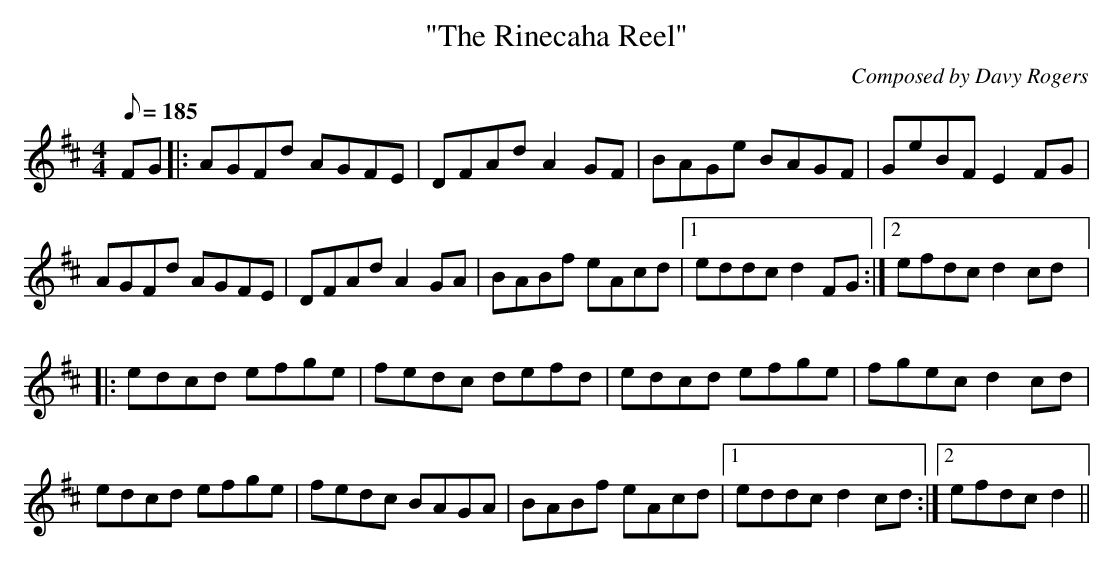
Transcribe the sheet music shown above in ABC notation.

X:1
T:"The Rinecaha Reel"
C:Composed by Davy Rogers
L:1/8
Q:185
K:D
M:4/4
FG|:AGFd AGFE|DFAd A2 GF|BAGe BAGF|GeBF E2 FG|
AGFd AGFE|DFAd A2 GA|BABf eAcd|1 eddc d2 FG:|2 efdc d2 cd|:
edcd efge|fedc defd|edcd efge|fgec d2 cd|
edcd efge|fedc BAGA|BABf eAcd|1 eddc d2 cd:|2 efdc d2||
